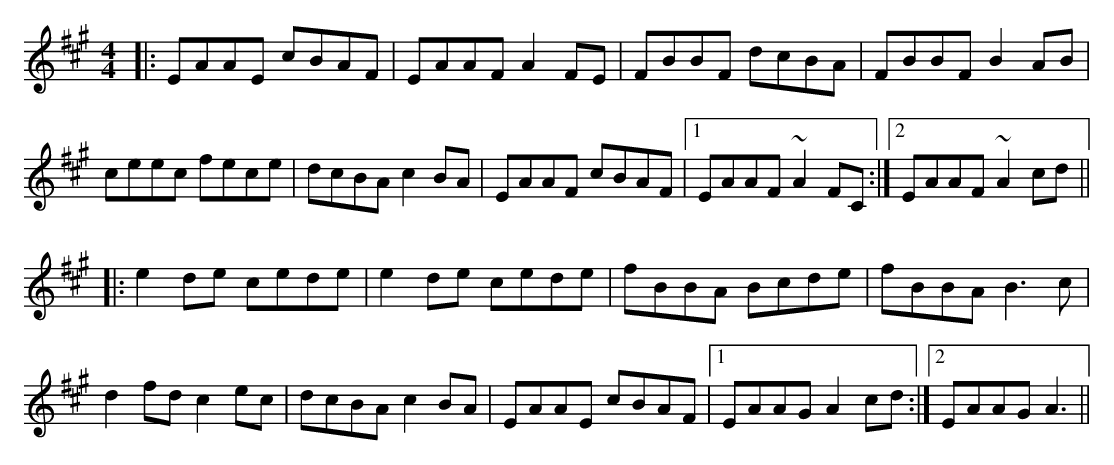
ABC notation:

X:1
M:4/4
K:A
|:EAAE cBAF|EAAF A2FE|FBBF dcBA|FBBF B2AB|
ceec fece|dcBA c2 BA|EAAF cBAF|1 EAAF ~A2FC:|2 EAAF ~A2cd||
|:e2de cede|e2de cede|fBBA Bcde|fBBA B3c|
d2fd c2ec|dcBA c2BA|EAAE cBAF|1 EAAG A2cd:|2 EAAG A3||
